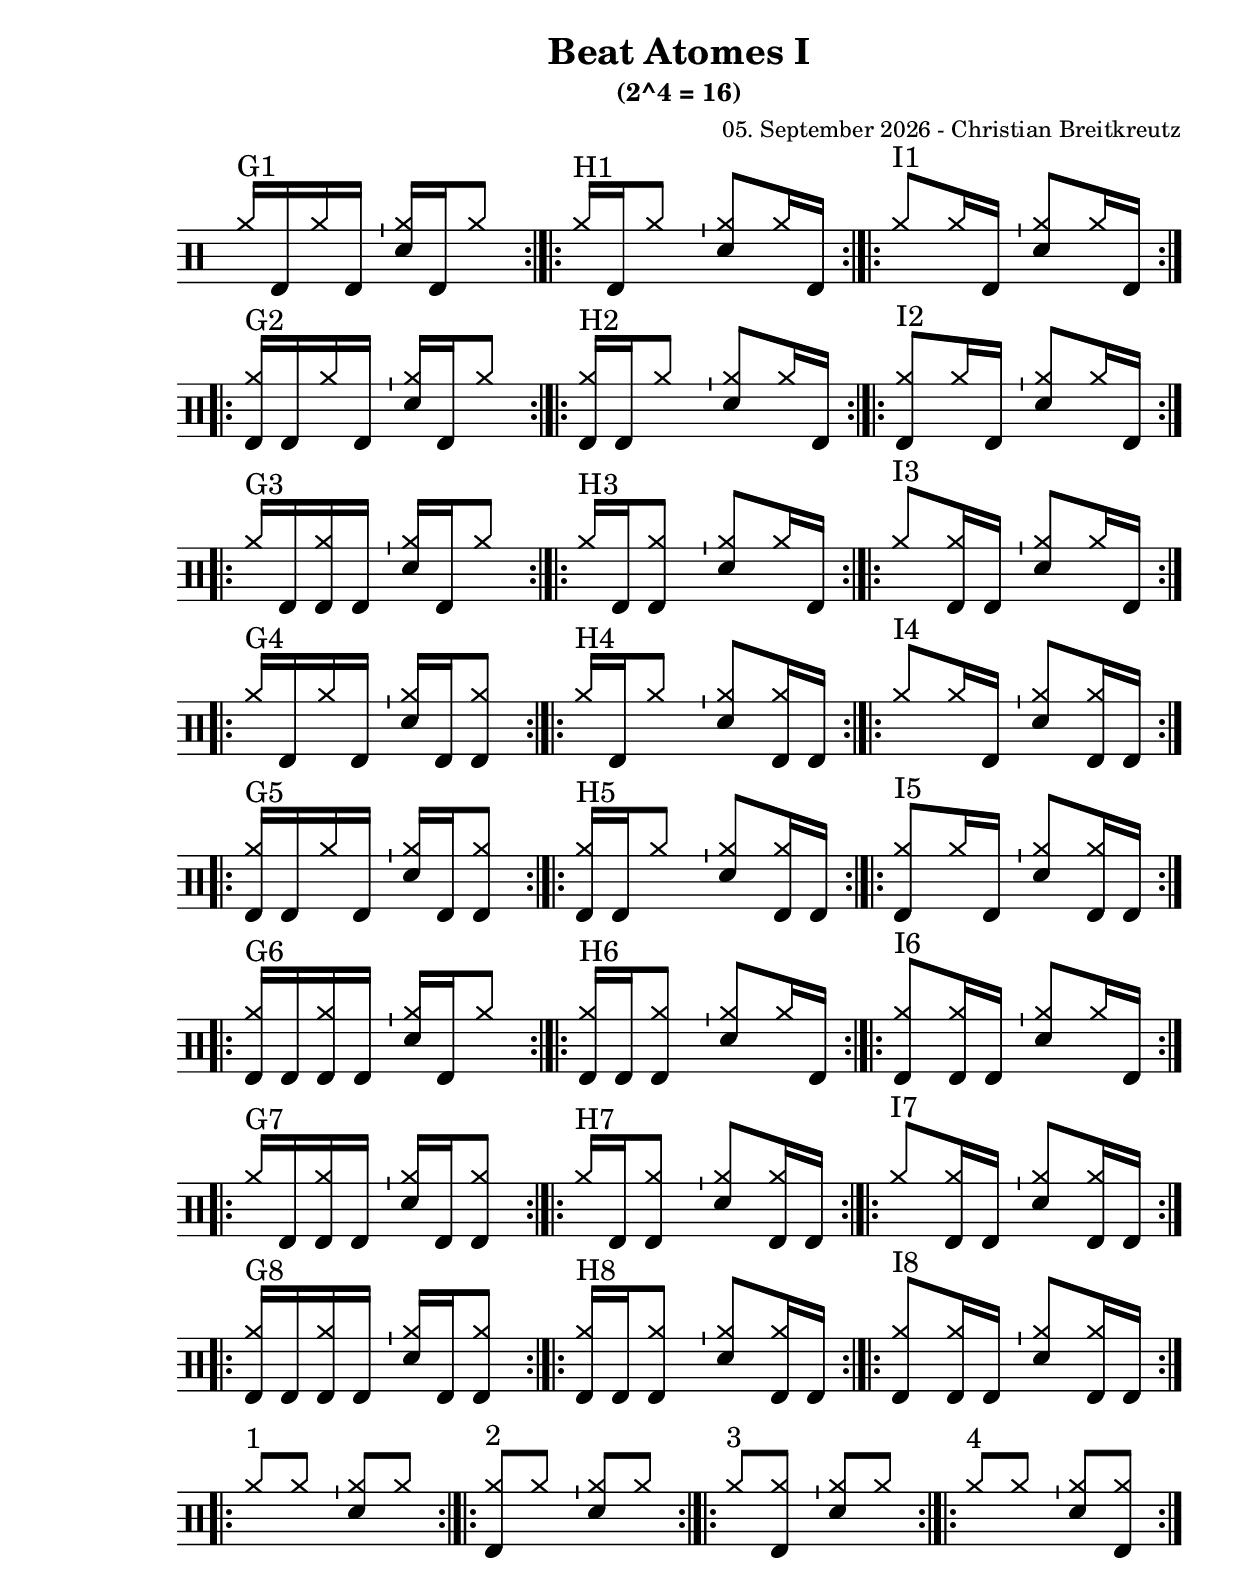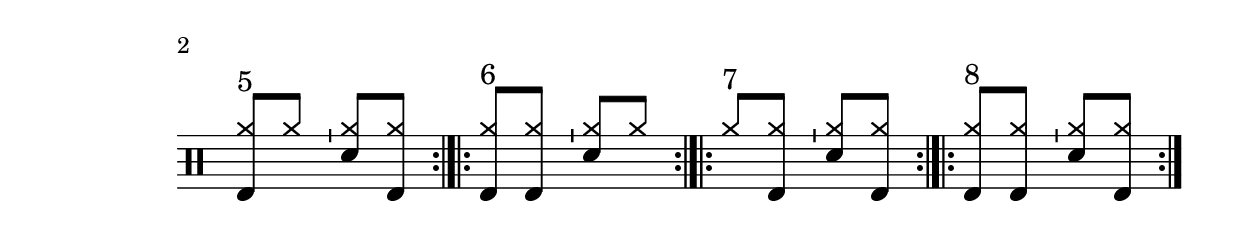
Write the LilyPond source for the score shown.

\version "2.18.2"
title = "Beat Atomes I"


\paper {
  top-margin = 30
  left-margin = 30
  right-margin = 10
}
#(define drumset '(
    (bassdrum     default     #f         -5)
    (snare        default     #f         1)
    (hihat          cross     #f         5)
    (pedalhihat     cross     #f        -5)
    (closedhihat    cross     "stopped"  5)
    (openhihat      cross     "open"     5)
    
    (hightom      default     #f         3)
    (lowmidtom    default     #f         2)
    (lowtom       default     #f        -1)
    
    (ridecymbal     cross     #f         4)
    (crashcymbal    cross     #f         6)
    (cowbell           do     #f         3)))
date = #(strftime "%d. %B %Y" (localtime (current-time)))

global = {
  \key c \major
  \time 2/4
  \tempo 4=96
}
\layout {
indent = #0
}
sb = \bar "'"
rb= \bar ":|.|:"

ghost= #(define-music-function
        (parser location note )
        (ly:music?)
        #{
          \once \teeny
           \parenthesize #note
        #}
)
\header{
  title = \markup \center-column { \title }
  composer=\markup {\date - "Christian Breitkreutz" }
  subtitle = "(2^4 = 16)"

}



notes = \drummode { 
                 <hh >16^"G1"[bd hh16 bd16] \sb<hh sn>16[bd hh8] \rb
                 <hh >16^"H1"[bd hh8]       \sb<hh sn>8[ hh16 bd16] \rb
                 <hh >8^"I1"[hh16 bd16]     \sb<hh sn>8[hh16 bd] \rb
                 \break
                 
                 <hh bd>16^"G2"[bd hh16 bd16] \sb<hh sn>16[bd hh8] \rb
                 <hh bd>16^"H2"[bd hh8]       \sb<hh sn>8[ hh16 bd16] \rb
                 <hh bd>8^"I2"[hh16 bd16]     \sb<hh sn>8[hh16 bd] \rb
                 \break
                 
                 <hh >16^"G3"[bd <hh bd>16 bd16] \sb<hh sn>16[bd hh8] \rb
			     <hh>16^"H3"[bd <hh bd>8]        \sb<hh sn>8[ hh16 bd16] \rb
                 <hh>8^"I3"[<hh bd>16 bd16]      \sb<hh sn>8[hh16 bd] \rb
                 \break
                 
                 <hh >16^"G4"[bd hh16 bd16] \sb<hh sn>16[bd <hh bd>8] \rb
                 <hh>16^"H4"[bd <hh>8]      \sb<hh sn>8[ <hh bd>16 bd16] \rb
                 <hh>8^"I4"[<hh>16 bd16]    \sb<hh sn>8[<hh bd>16 bd] \rb
                 \break

                 <hh bd>16^"G5"[bd hh16 bd16] \sb<hh sn>16[bd <hh bd>8] \rb
                 <hh bd>16^"H5"[bd <hh>8]     \sb<hh sn>8[ <hh bd>16 bd16] \rb
                 <hh bd>8^"I5"[<hh>16 bd16]   \sb<hh sn>8[<hh bd>16 bd] \rb
                 \break

                 <hh bd>16^"G6"[bd <hh bd>16 bd16] \sb<hh sn>16[bd hh8] \rb
                 <hh bd>16^"H6"[bd <hh bd>8]       \sb<hh sn>8[ hh16 bd16] \rb
                 <hh bd>8^"I6"[<hh bd>16 bd16]     \sb<hh sn>8[hh16 bd] \rb
                 \break
                 
                 <hh >16^"G7"[bd <hh bd>16 bd16] \sb<hh sn>16[bd <hh bd>8] \rb
                 <hh>16^"H7"[bd <hh bd>8]        \sb<hh sn>8[ <hh bd>16 bd16] \rb
                 <hh>8^"I7"[<hh bd>16 bd16]      \sb<hh sn>8[<hh bd>16 bd] \rb
                 \break

                 <hh bd>16^"G8"[bd <hh bd>16 bd16] \sb<hh sn>16[bd <hh bd>8] \rb
                 <hh bd>16^"H8"[bd <hh bd>8]       \sb<hh sn>8[ <hh bd>16 bd16] \rb
                 <hh bd>8^"I8"[<hh bd>16 bd16]     \sb<hh sn>8[<hh bd>16 bd] \rb
                 \break


                 % blank
                 <hh >8^"1"[ hh8] \sb<hh sn>8[hh] \rb
                 <hh bd>8^"2"[ hh8] \sb<hh sn>8[hh] \rb
                 <hh>8^"3"[ <hh bd>8] \sb<hh sn>8[hh] \rb
                 <hh >8^"4"[ hh8] \sb<hh sn>8[<hh bd>] \bar":|."\break
                 
                 <hh bd>8^"5"[ hh8] \sb<hh sn>8[<hh bd>] \rb
                 <hh bd>8^"6"[ <hh bd>8] \sb<hh sn>8[hh] \rb
                 <hh>^"7 "[ <hh bd>8] \sb<hh sn>8[<hh bd>] \rb
                 <hh bd>8^"8"[ <hh bd>8] \sb<hh sn>8[<hh bd>] \rb          
}


\score {
  
  \new DrumStaff 
  \with {
    \consists "Instrument_name_engraver"
    \consists "Parenthesis_engraver"

  } <<
    \set DrumStaff.drumStyleTable = #(alist->hash-table drumset)
    \new DrumVoice {
    	\override Score.BarNumber.break-visibility = #'#(#f #f #f)
    	\override Staff.TimeSignature #'stencil = ##f  
    	\voiceOne 
    	\notes
    }
  >>
  \midi { }
  \layout {
    #(layout-set-staff-size 25.2)
   \context { 
      \Staff 
      \remove Time_signature_engraver 
    } 
  }
}
